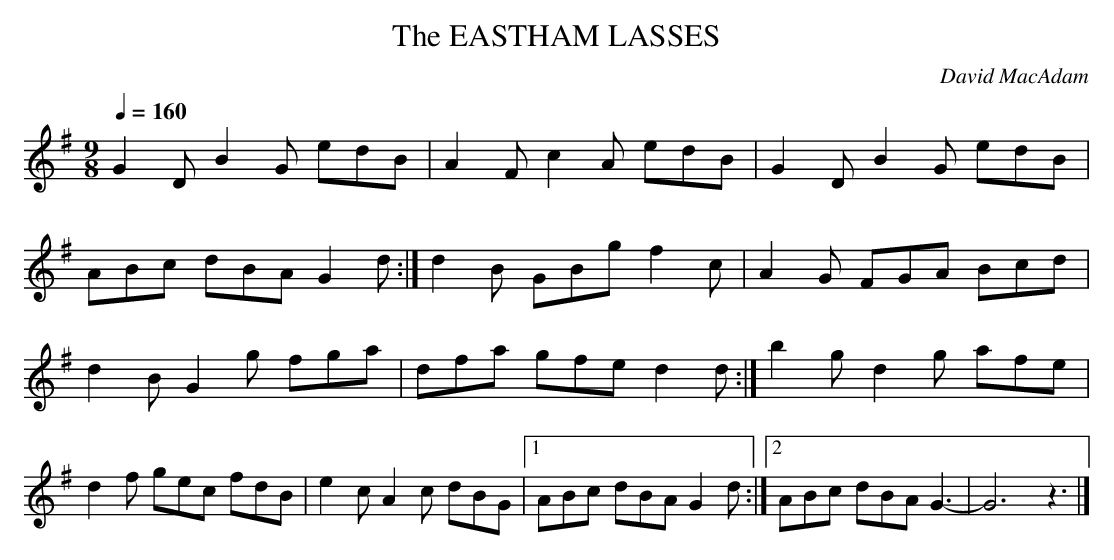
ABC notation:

X:1
T:EASTHAM LASSES, The
C:David MacAdam
Q:1/4=160
M:9/8
L:1/8
K:G
G2D B2G edB|A2F c2A edB|G2D B2G edB|
ABc dBA G2d:|d2B GBg f2c|A2G FGA Bcd|
d2B G2g fga|dfa gfe d2d:|b2g d2g afe|
d2f gec fdB|e2c A2c dBG|1 ABc dBA G2d:|2 ABc dBA G3-|G6z3|]
